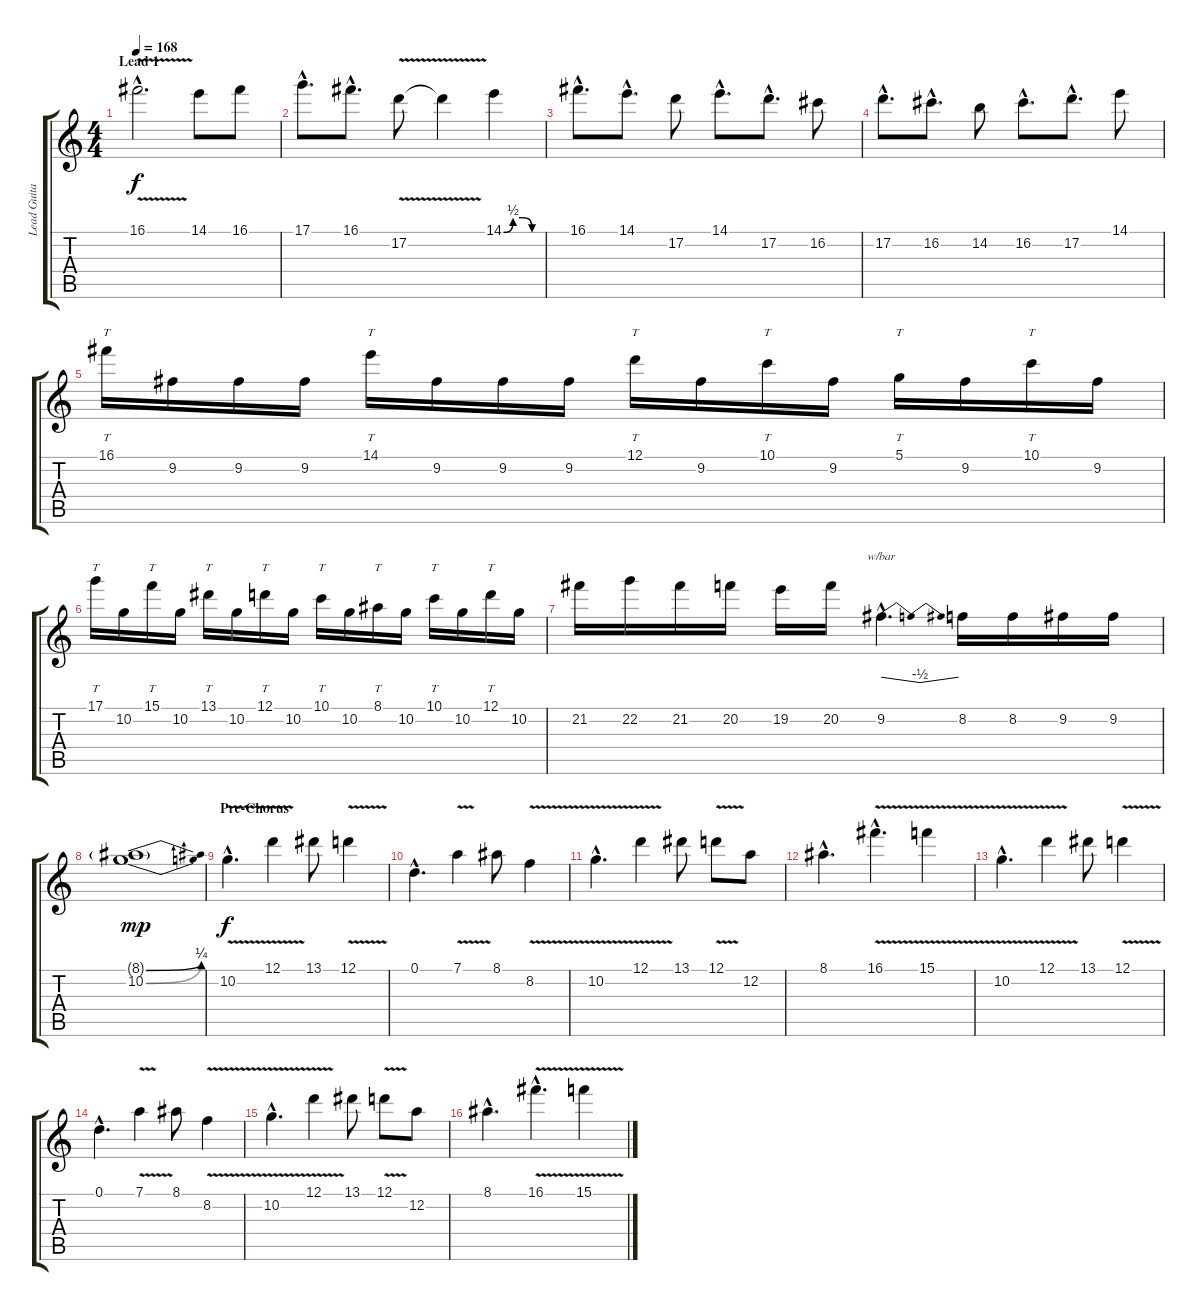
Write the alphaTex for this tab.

\track ("Lead Guitar" "Lead Guita") {instrument distortionguitar}
\staff {score tabs}
\tuning (D4 A3 F3 C3 G2 D2) {hide}
\ts (4 4)
\section ("" "Lead 1")
\tempo 168
\clef g2
\ks c
16.1{v hac}.2{d dy f} 14.1.8 16.1.8 |
17.1{hac}.8{d} 16.1{hac}.8{d} 17.2{v}.8 17.2{t}.4 14.1{be (custom 0 0 15 2 30 2 45 0 60 0)}.4 |
16.1{hac}.8{d} 14.1{hac}.8{d} 17.2.8 14.1{hac}.8{d} 17.2{hac}.8{d} 16.2.8 |
17.2{hac}.8{d} 16.2{hac}.8{d} 14.2.8 16.2{hac}.8{d} 17.2{hac}.8{d} 14.1.8 |
16.1.16{tt} 9.2.16 9.2.16 9.2.16 14.1.16{tt} 9.2.16 9.2.16 9.2.16 12.1.16{tt} 9.2.16 10.1.16{tt} 9.2.16 5.1.16{tt} 9.2.16 10.1.16{tt} 9.2.16 |
17.1.16{tt} 10.2.16 15.1.16{tt} 10.2.16 13.1.16{tt} 10.2.16 12.1.16{tt} 10.2.16 10.1.16{tt} 10.2.16 8.1.16{tt} 10.2.16 10.1.16{tt} 10.2.16 12.1.16{tt} 10.2.16 |
21.2.16 22.2.16 21.2.16 20.2.16 19.2.16 20.2.16 9.2{hac}.4{d tbe (dip default 0 0 30 -2 60 0)} 8.2.16 8.2.16 9.2.16 9.2.16 |
(8.1{be (bend 0 0 60 1) g} 10.2{be (bend 0 0 60 1)}).1{dy mp} |
\section ("" "Pre-Chorus")
10.2{v hac}.4{d dy f} 12.1{v}.4 13.1.8 12.1{v}.4 |
0.1{hac}.4{d} 7.1{v}.4 8.1.8 8.2{v}.4 |
10.2{v hac}.4{d} 12.1{v}.4 13.1.8 12.1{v}.8 12.2.8 |
8.1{hac}.4{d} 16.1{v hac}.4{d} 15.1{v}.4 |
10.2{v hac}.4{d} 12.1{v}.4 13.1.8 12.1{v}.4 |
0.1{hac}.4{d} 7.1{v}.4 8.1.8 8.2{v}.4 |
10.2{v hac}.4{d} 12.1{v}.4 13.1.8 12.1{v}.8 12.2.8 |
8.1{hac}.4{d} 16.1{v hac}.4{d} 15.1{v}.4
